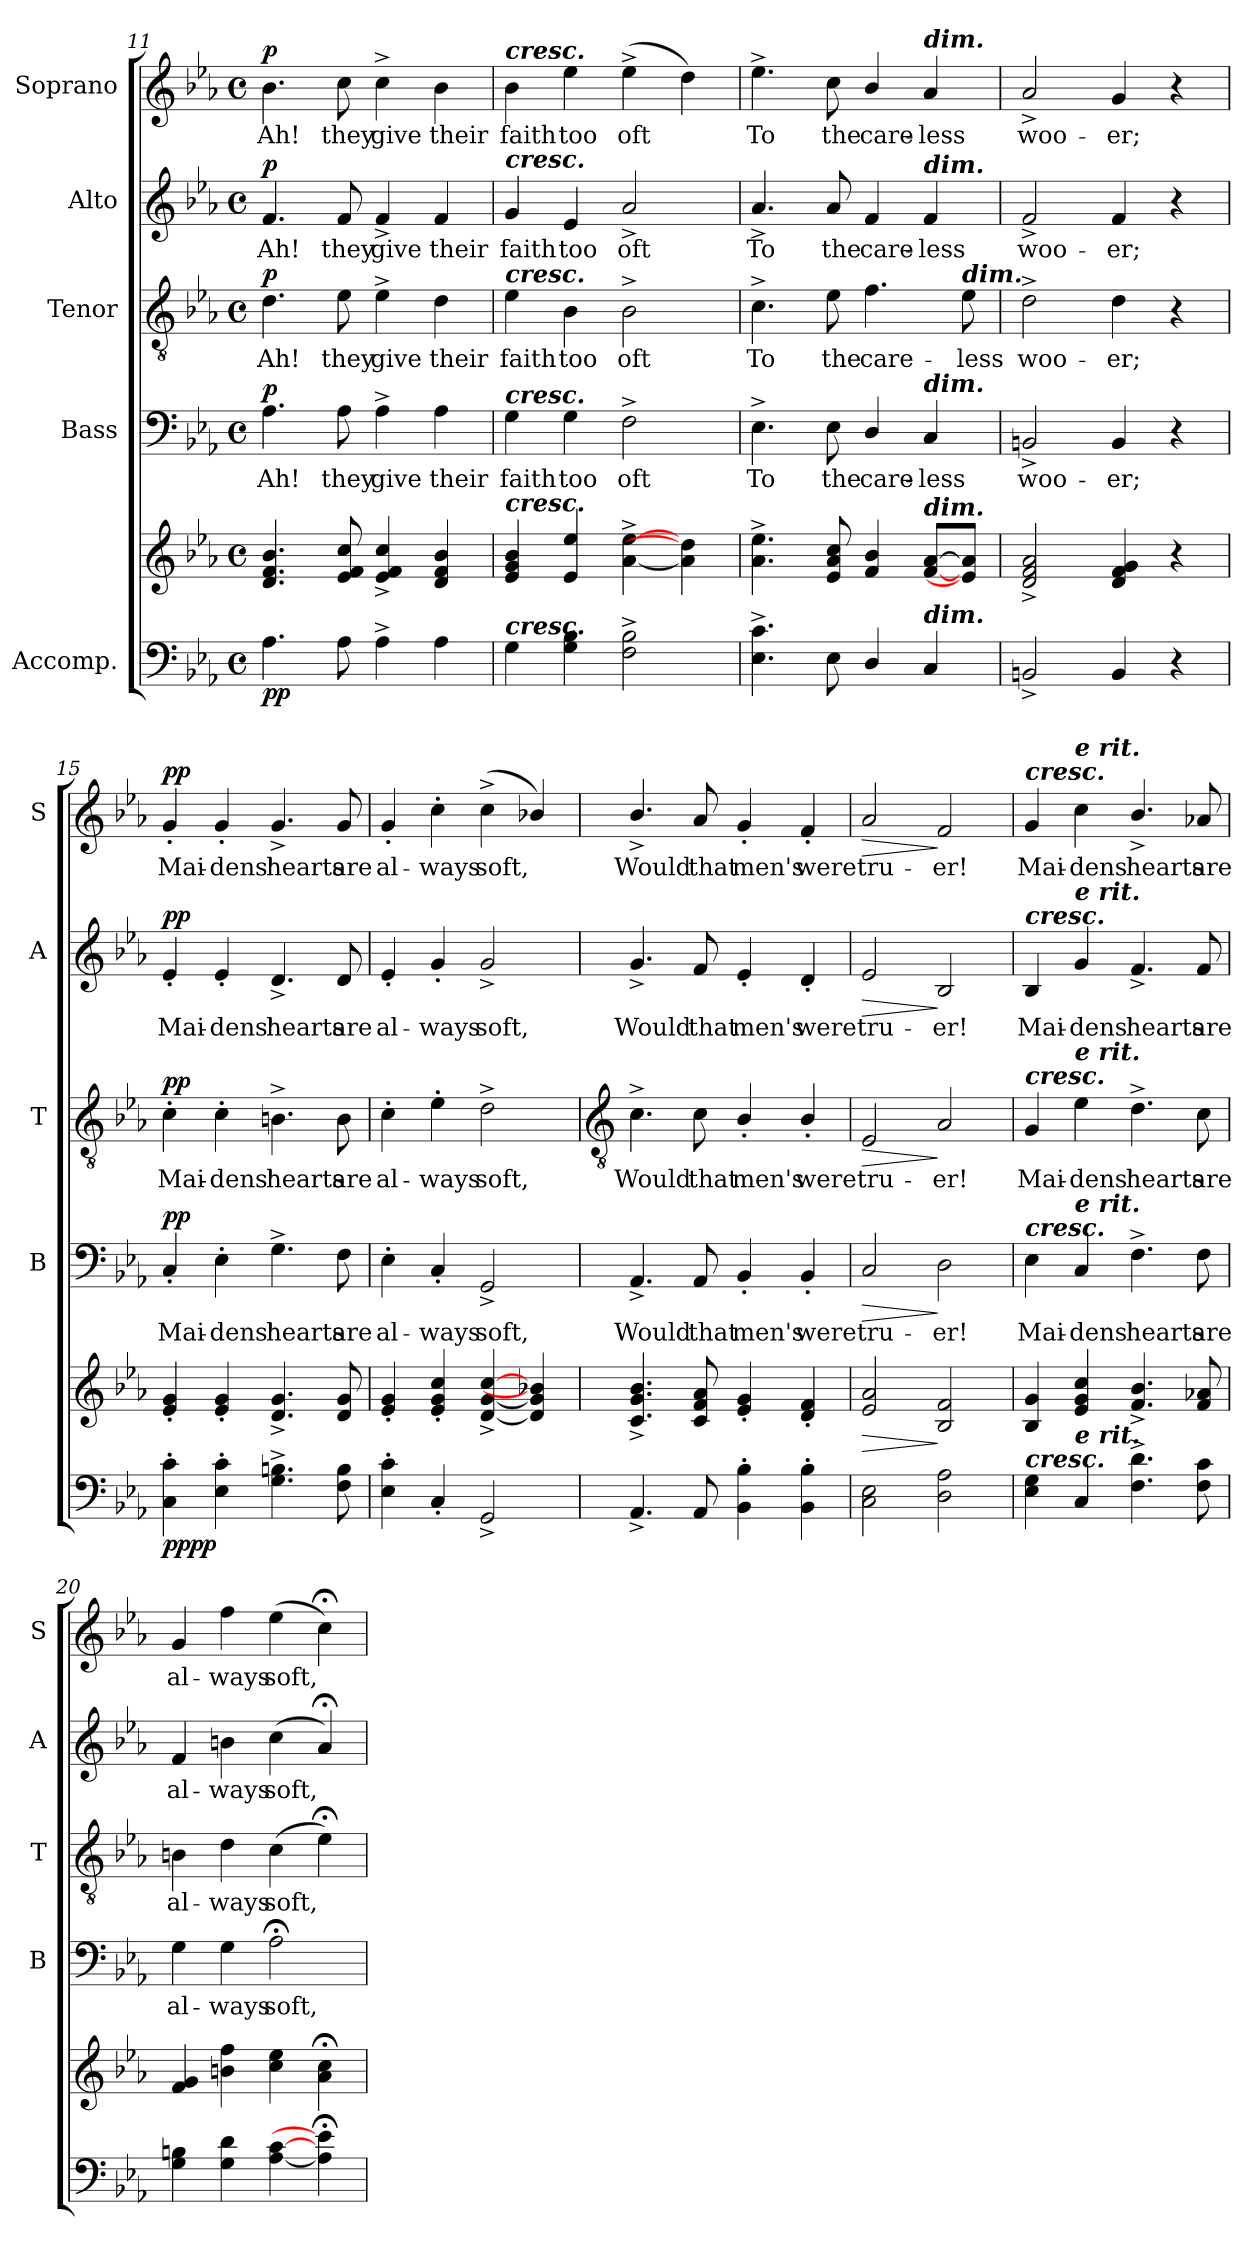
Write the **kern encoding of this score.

**kern	**kern	**dynam	**kern	**text	**dynam	**kern	**text	**dynam	**kern	**text	**dynam	**kern	**text	**dynam
*part5	*part5	*part5	*part4	*part4	*part4	*part3	*part3	*part3	*part2	*part2	*part2	*part1	*part1	*part1
*staff6	*staff5	*staff5/6	*staff4	*staff4	*staff4	*staff3	*staff3	*staff3	*staff2	*staff2	*staff2	*staff1	*staff1	*staff1
*I"Accomp.	*	*	*I"Bass	*	*	*I"Tenor	*	*	*I"Alto	*	*	*I"Soprano	*	*
*	*	*	*I'B	*	*	*I'T	*	*	*I'A	*	*	*I'S	*	*
!!LO:LB:g=z
*clefF4	*clefG2	*	*clefF4	*	*	*clefGv2	*	*	*clefG2	*	*	*clefG2	*	*
*k[b-e-a-]	*k[b-e-a-]	*	*k[b-e-a-]	*	*	*k[b-e-a-]	*	*	*k[b-e-a-]	*	*	*k[b-e-a-]	*	*
*E-:	*E-:	*	*E-:	*	*	*E-:	*	*	*E-:	*	*	*E-:	*	*
*M4/4	*M4/4	*	*M4/4	*	*	*M4/4	*	*	*M4/4	*	*	*M4/4	*	*
*met(c)	*met(c)	*	*met(c)	*	*	*met(c)	*	*	*met(c)	*	*	*met(c)	*	*
=11	=11	=11	=11	=11	=11	=11	=11	=11	=11	=11	=11	=11	=11	=11
!	!	!LO:DY:b=2	!	!LO:LY:b	!	!	!LO:LY:b	!	!	!LO:LY:b	!	!	!LO:LY:b	!
!	!	!LO:DY:n=1:b	!	!	!LO:DY:b	!	!	!LO:DY:b	!	!	!LO:DY:b	!	!	!LO:DY:b
4.A-	4.d 4.f 4.b-	p p	4.A-	Ah!	p	4.d	Ah!	p	4.f	Ah!	p	4.b-	Ah!	p
!	!	!	!	!LO:LY:b	!	!	!LO:LY:b	!	!	!LO:LY:b	!	!	!LO:LY:b	!
8A-	8e- 8f 8cc	.	8A-	they	.	8e-	they	.	8f	they	.	8cc	they	.
!	!	!	!	!LO:LY:b	!	!	!LO:LY:b	!	!	!LO:LY:b	!	!	!LO:LY:b	!
4A-^	4e-^ 4f^ 4cc^	.	4A-^	give	.	4e-^	give	.	4f^	give	.	4cc^	give	.
!	!	!	!	!LO:LY:b	!	!	!LO:LY:b	!	!	!LO:LY:b	!	!	!LO:LY:b	!
4A-	4d 4f 4b-	.	4A-	their	.	4d	their	.	4f	their	.	4b-	their	.
=12	=12	=12	=12	=12	=12	=12	=12	=12	=12	=12	=12	=12	=12	=12
!	!	!	!	!	!	!	!	!	!	!	!	!LO:TX:a:Bi:t=cresc.	!	!
!	!	!	!	!	!	!	!	!	!LO:TX:a:Bi:t=cresc.	!	!	!	!	!
!	!	!	!	!	!	!LO:TX:a:Bi:t=cresc.	!	!	!	!	!	!	!	!
!	!	!	!LO:TX:a:Bi:t=cresc.	!	!	!	!	!	!	!	!	!	!	!
!	!LO:TX:a:Bi:t=cresc.	!	!	!	!	!	!	!	!	!	!	!	!	!
!LO:TX:a:Bi:t=cresc.	!	!	!	!	!	!	!	!	!	!	!	!	!	!
!	!	!	!	!LO:LY:b	!	!	!LO:LY:b	!	!	!LO:LY:b	!	!	!LO:LY:b	!
4G	4e- 4g 4b-	.	4G	faith	.	4e-	faith	.	4g	faith	.	4b-	faith	.
!	!	!	!	!LO:LY:b	!	!	!LO:LY:b	!	!	!LO:LY:b	!	!	!LO:LY:b	!
4G 4B-	4e- 4ee-	.	4G	too	.	4B-	too	.	4e-	too	.	4ee-	too	.
!	!	!	!	!LO:LY:b	!	!	!LO:LY:b	!	!	!LO:LY:b	!	!	!LO:LY:b	!
2F^ 2B-^	[4a-^ [4ee-^	.	2F^	oft	.	2B-^	oft	.	2a-^	oft	.	(>4ee-^	oft	.
.	4a-] 4dd]	.	.	.	.	.	.	.	.	.	.	4dd)	.	.
=13	=13	=13	=13	=13	=13	=13	=13	=13	=13	=13	=13	=13	=13	=13
!	!	!	!	!LO:LY:b	!	!	!LO:LY:b	!	!	!LO:LY:b	!	!	!LO:LY:b	!
4.E-^ 4.c^	4.a-^ 4.ee-^	.	4.E-^	To	.	4.c^	To	.	4.a-^	To	.	4.ee-^	To	.
!	!	!	!	!LO:LY:b	!	!	!LO:LY:b	!	!	!LO:LY:b	!	!	!LO:LY:b	!
8E-	8e- 8a- 8cc	.	8E-	the	.	8e-	the	.	8a-	the	.	8cc	the	.
!	!	!	!	!LO:LY:b	!	!	!LO:LY:b	!	!	!LO:LY:b	!	!	!LO:LY:b	!
4D/	4f/ 4b-/	.	4D/	care-	.	4.f	care-	.	4f	care-	.	4b-/	care-	.
!	!	!	!	!	!	!	!	!	!	!	!	!LO:TX:a:Bi:t=dim.	!	!
!	!	!	!	!	!	!	!	!	!LO:TX:a:Bi:t=dim.	!	!	!	!	!
!	!	!	!LO:TX:a:Bi:t=dim.	!	!	!	!	!	!	!	!	!	!	!
!	!LO:TX:a:Bi:t=dim.	!	!	!	!	!	!	!	!	!	!	!	!	!
!LO:TX:a:Bi:t=dim.	!	!	!	!	!	!	!	!	!	!	!	!	!	!
!	!	!	!	!LO:LY:b	!	!	!	!	!	!LO:LY:b	!	!	!LO:LY:b	!
4C	[8f [8a-L	.	4C	-less	.	.	.	.	4f	-less	.	4a-	-less	.
!	!	!	!	!	!	!LO:TX:a:Bi:t=dim.	!	!	!	!	!	!	!	!
!	!	!	!	!	!	!	!LO:LY:b	!	!	!	!	!	!	!
.	8e-] 8a-]J	.	.	.	.	8e-	-less	.	.	.	.	.	.	.
=14	=14	=14	=14	=14	=14	=14	=14	=14	=14	=14	=14	=14	=14	=14
!	!	!	!	!LO:LY:b	!	!	!LO:LY:b	!	!	!LO:LY:b	!	!	!LO:LY:b	!
2BBn^	2d^ 2f^ 2a-^	.	2BBn^	woo-	.	2d^	woo-	.	2f^	woo-	.	2a-^	woo-	.
!	!	!	!	!LO:LY:b	!	!	!LO:LY:b	!	!	!LO:LY:b	!	!	!LO:LY:b	!
4BB	4d 4f 4g	.	4BB	-er;	.	4d	-er;	.	4f	-er;	.	4g	-er;	.
4r	4r	.	4r	.	.	4r	.	.	4r	.	.	4r	.	.
=15	=15	=15	=15	=15	=15	=15	=15	=15	=15	=15	=15	=15	=15	=15
!	!	!LO:DY:b=2	!	!LO:LY:b	!	!	!LO:LY:b	!	!	!LO:LY:b	!	!	!LO:LY:b	!
!	!	!LO:DY:n=1:b	!	!	!LO:DY:b	!	!	!LO:DY:b	!	!	!LO:DY:b	!	!	!LO:DY:b
4C' 4c'	4e-' 4g'	pp pp	4C'	Mai-	pp	4c'	Mai-	pp	4e-'	Mai-	pp	4g'	Mai-	pp
!	!	!	!	!LO:LY:b	!	!	!LO:LY:b	!	!	!LO:LY:b	!	!	!LO:LY:b	!
4E-' 4c'	4e-' 4g'	.	4E-'	-dens'	.	4c'	-dens'	.	4e-'	-dens'	.	4g'	-dens'	.
!	!	!	!	!LO:LY:b	!	!	!LO:LY:b	!	!	!LO:LY:b	!	!	!LO:LY:b	!
4.G^ 4.Bn^	4.d^ 4.g^	.	4.G^	hearts	.	4.Bn^	hearts	.	4.d^	hearts	.	4.g^	hearts	.
!	!	!	!	!LO:LY:b	!	!	!LO:LY:b	!	!	!LO:LY:b	!	!	!LO:LY:b	!
8F 8B	8d 8g	.	8F	are	.	8B	are	.	8d	are	.	8g	are	.
=16	=16	=16	=16	=16	=16	=16	=16	=16	=16	=16	=16	=16	=16	=16
!	!	!	!	!LO:LY:b	!	!	!LO:LY:b	!	!	!LO:LY:b	!	!	!LO:LY:b	!
4E-' 4c'	4e-' 4g'	.	4E-'	al-	.	4c'	al-	.	4e-'	al-	.	4g'	al-	.
!	!	!	!	!LO:LY:b	!	!	!LO:LY:b	!	!	!LO:LY:b	!	!	!LO:LY:b	!
4C'	4e-' 4g' 4cc'	.	4C'	-ways	.	4e-'	-ways	.	4g'	-ways	.	4cc'	-ways	.
!	!	!	!	!LO:LY:b	!	!	!LO:LY:b	!	!	!LO:LY:b	!	!	!LO:LY:b	!
2GG^	[4d^ [4g^ [4cc^	.	2GG^	soft,	.	2d^	soft,	.	2g^	soft,	.	(<4cc^	soft,	.
.	4d/] 4g/] 4b-X/]	.	.	.	.	.	.	.	.	.	.	4b-X/)	.	.
!!LO:LB:g=z
=17	=17	=17	=17	=17	=17	=17	=17	=17	=17	=17	=17	=17	=17	=17
*	*	*	*	*	*	*clefGv2	*	*	*	*	*	*	*	*
!	!	!	!	!LO:LY:b	!	!	!LO:LY:b	!	!	!LO:LY:b	!	!	!LO:LY:b	!
4.AA-^	4.c/^ 4.g/^ 4.b-/^	.	4.AA-^	Would	.	4.c^	Would	.	4.g^/	Would	.	4.b-^/	Would	.
!	!	!	!	!LO:LY:b	!	!	!LO:LY:b	!	!	!LO:LY:b	!	!	!LO:LY:b	!
8AA-	8c 8f 8a-	.	8AA-	that	.	8c	that	.	8f	that	.	8a-	that	.
!	!	!	!	!LO:LY:b	!	!	!LO:LY:b	!	!	!LO:LY:b	!	!	!LO:LY:b	!
4BB-' 4B-'	4e-' 4g'	.	4BB-'	men's	.	4B-'/	men's	.	4e-'	men's	.	4g'	men's	.
!	!	!	!	!LO:LY:b	!	!	!LO:LY:b	!	!	!LO:LY:b	!	!	!LO:LY:b	!
4BB-' 4B-'	4d' 4f'	.	4BB-'	were	.	4B-'/	were	.	4d'	were	.	4f'	were	.
=18	=18	=18	=18	=18	=18	=18	=18	=18	=18	=18	=18	=18	=18	=18
!	!	!LO:HP:b	!	!LO:LY:b	!LO:HP:b	!	!LO:LY:b	!LO:HP:b	!	!LO:LY:b	!LO:HP:b	!	!LO:LY:b	!LO:HP:b
2C 2E-	2e- 2a-	>	2C	tru-	>	2E-	tru-	>	2e-	tru-	>	2a-	tru-	>
!	!	!	!	!LO:LY:b	!	!	!LO:LY:b	!	!	!LO:LY:b	!	!	!LO:LY:b	!
2D 2A-	2B- 2f	]	2D	-er!	]	2A-	-er!	]	2B-	-er!	]	2f	-er!	]
=19	=19	=19	=19	=19	=19	=19	=19	=19	=19	=19	=19	=19	=19	=19
!	!	!	!	!	!	!	!	!	!	!	!	!LO:TX:a:Bi:t=cresc.	!	!
!	!	!	!	!	!	!	!	!	!LO:TX:a:Bi:t=cresc.	!	!	!	!	!
!	!	!	!	!	!	!LO:TX:a:Bi:t=cresc.	!	!	!	!	!	!	!	!
!	!	!	!LO:TX:a:Bi:t=cresc.	!	!	!	!	!	!	!	!	!	!	!
!LO:TX:a:Bi:t=cresc.	!	!	!	!	!	!	!	!	!	!	!	!	!	!
!	!	!	!	!LO:LY:b	!	!	!LO:LY:b	!	!	!LO:LY:b	!	!	!LO:LY:b	!
4E- 4G	4B- 4g	.	4E-	Mai-	.	4G	Mai-	.	4B-	Mai-	.	4g	Mai-	.
!	!	!	!	!	!	!	!	!	!	!	!	!LO:TX:a:Bi:t=e rit.	!	!
!	!	!	!	!	!	!	!	!	!LO:TX:a:Bi:t=e rit.	!	!	!	!	!
!	!	!	!	!	!	!LO:TX:a:Bi:t=e rit.	!	!	!	!	!	!	!	!
!	!	!	!LO:TX:a:Bi:t=e rit.	!	!	!	!	!	!	!	!	!	!	!
!LO:TX:a:Bi:t=e rit.	!	!	!	!	!	!	!	!	!	!	!	!	!	!
!	!	!	!	!LO:LY:b	!	!	!LO:LY:b	!	!	!LO:LY:b	!	!	!LO:LY:b	!
4C	4e- 4g 4cc	.	4C	-dens'	.	4e-	-dens'	.	4g	-dens'	.	4cc	-dens'	.
!	!	!	!	!LO:LY:b	!	!	!LO:LY:b	!	!	!LO:LY:b	!	!	!LO:LY:b	!
4.F^ 4.d^	4.f/^ 4.b-/^	.	4.F^	hearts	.	4.d^	hearts	.	4.f^	hearts	.	4.b-^/	hearts	.
!	!	!	!	!LO:LY:b	!	!	!LO:LY:b	!	!	!LO:LY:b	!	!	!LO:LY:b	!
8F 8c	8f 8a-X	.	8F	are	.	8c	are	.	8f	are	.	8a-X	are	.
=20	=20	=20	=20	=20	=20	=20	=20	=20	=20	=20	=20	=20	=20	=20
!	!	!	!	!LO:LY:b	!	!	!LO:LY:b	!	!	!LO:LY:b	!	!	!LO:LY:b	!
4G 4Bn	4f 4g	.	4G	al-	.	4Bn	al-	.	4f	al-	.	4g	al-	.
!	!	!	!	!LO:LY:b	!	!	!LO:LY:b	!	!	!LO:LY:b	!	!	!LO:LY:b	!
4G 4d	4bn 4ff	.	4G	-ways	.	4d	-ways	.	4bn	-ways	.	4ff	-ways	.
!	!	!	!	!LO:LY:b	!	!	!LO:LY:b	!	!	!LO:LY:b	!	!	!LO:LY:b	!
[4A- [4c	4cc 4ee-	.	2A-;<	soft,	.	(>4c	soft,	.	(<4cc	soft,	.	(>4ee-	soft,	.
4A-]; 4e-];	4a-;< 4cc;<	.	.	.	.	4e-;<)	.	.	4a-;<)	.	.	4cc;<)	.	.
=	=	=	=	=	=	=	=	=	=	=	=	=	=	=
*-	*-	*-	*-	*-	*-	*-	*-	*-	*-	*-	*-	*-	*-	*-
